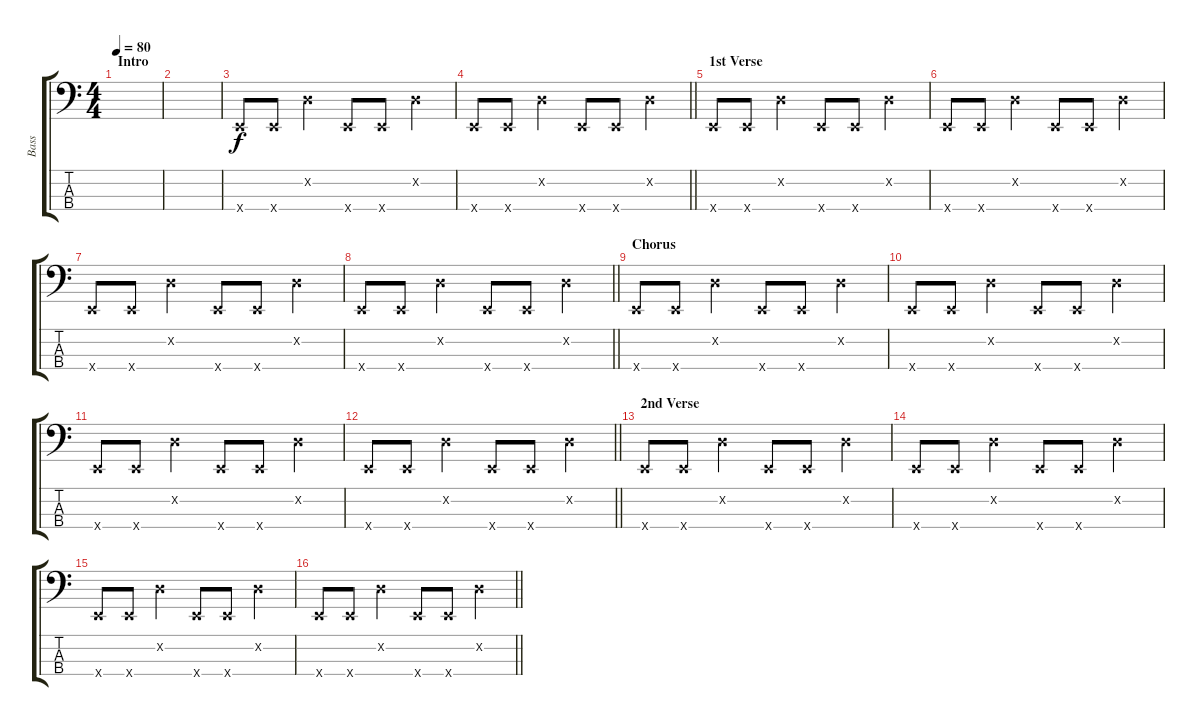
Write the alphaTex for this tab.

\track ("Bass" "Bass") {instrument electricbasspick}
\staff {score tabs}
\tuning (G2 D2 A1 E1) {hide}
\ts (4 4)
\section ("" "Intro")
\tempo 80
\clef f4
\ks c
|
|
0.4{x}.8 0.4{x}.8 0.2{x}.4 0.4{x}.8 0.4{x}.8 0.2{x}.4 |
\barLineRight lightlight
0.4{x}.8 0.4{x}.8 0.2{x}.4 0.4{x}.8 0.4{x}.8 0.2{x}.4 |
\section ("" "1st Verse")
0.4{x}.8 0.4{x}.8 0.2{x}.4 0.4{x}.8 0.4{x}.8 0.2{x}.4 |
0.4{x}.8 0.4{x}.8 0.2{x}.4 0.4{x}.8 0.4{x}.8 0.2{x}.4 |
0.4{x}.8 0.4{x}.8 0.2{x}.4 0.4{x}.8 0.4{x}.8 0.2{x}.4 |
\barLineRight lightlight
0.4{x}.8 0.4{x}.8 0.2{x}.4 0.4{x}.8 0.4{x}.8 0.2{x}.4 |
\section ("" "Chorus")
0.4{x}.8 0.4{x}.8 0.2{x}.4 0.4{x}.8 0.4{x}.8 0.2{x}.4 |
0.4{x}.8 0.4{x}.8 0.2{x}.4 0.4{x}.8 0.4{x}.8 0.2{x}.4 |
0.4{x}.8 0.4{x}.8 0.2{x}.4 0.4{x}.8 0.4{x}.8 0.2{x}.4 |
\barLineRight lightlight
0.4{x}.8 0.4{x}.8 0.2{x}.4 0.4{x}.8 0.4{x}.8 0.2{x}.4 |
\section ("" "2nd Verse")
0.4{x}.8 0.4{x}.8 0.2{x}.4 0.4{x}.8 0.4{x}.8 0.2{x}.4 |
0.4{x}.8 0.4{x}.8 0.2{x}.4 0.4{x}.8 0.4{x}.8 0.2{x}.4 |
0.4{x}.8 0.4{x}.8 0.2{x}.4 0.4{x}.8 0.4{x}.8 0.2{x}.4 |
\barLineRight lightlight
0.4{x}.8 0.4{x}.8 0.2{x}.4 0.4{x}.8 0.4{x}.8 0.2{x}.4
